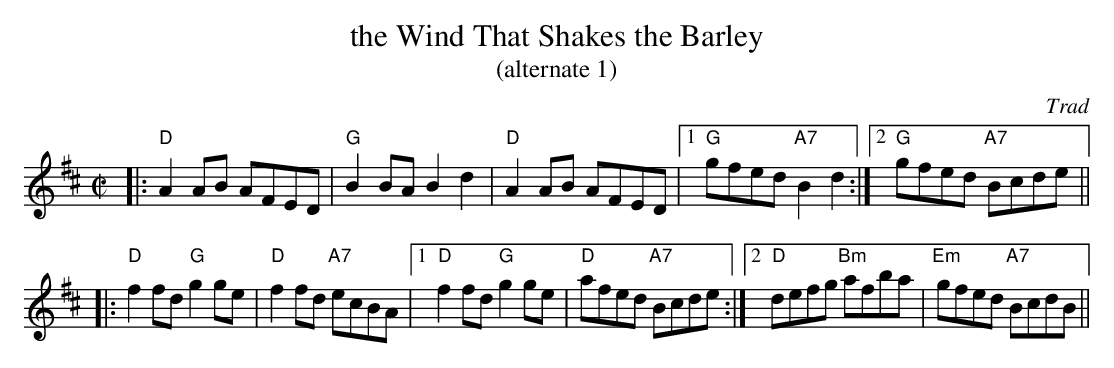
X:1
T: the Wind That Shakes the Barley
T: (alternate 1)
O: Trad
M: C|
L: 1/8
K: D
|: "D"A2AB AFED | "G"B2BA B2d2 | "D"A2AB AFED |1 "G"gfed "A7"B2d2 \
                                             :|2 "G"gfed "A7"Bcde ||
|: "D"f2fd "G"g2ge | "D"f2fd "A7"ecBA |1 "D"f2fd "G"g2ge | "D"afed "A7"Bcde \
                                     :|2 "D"defg "Bm"afba | "Em"gfed "A7"BcdB ||
